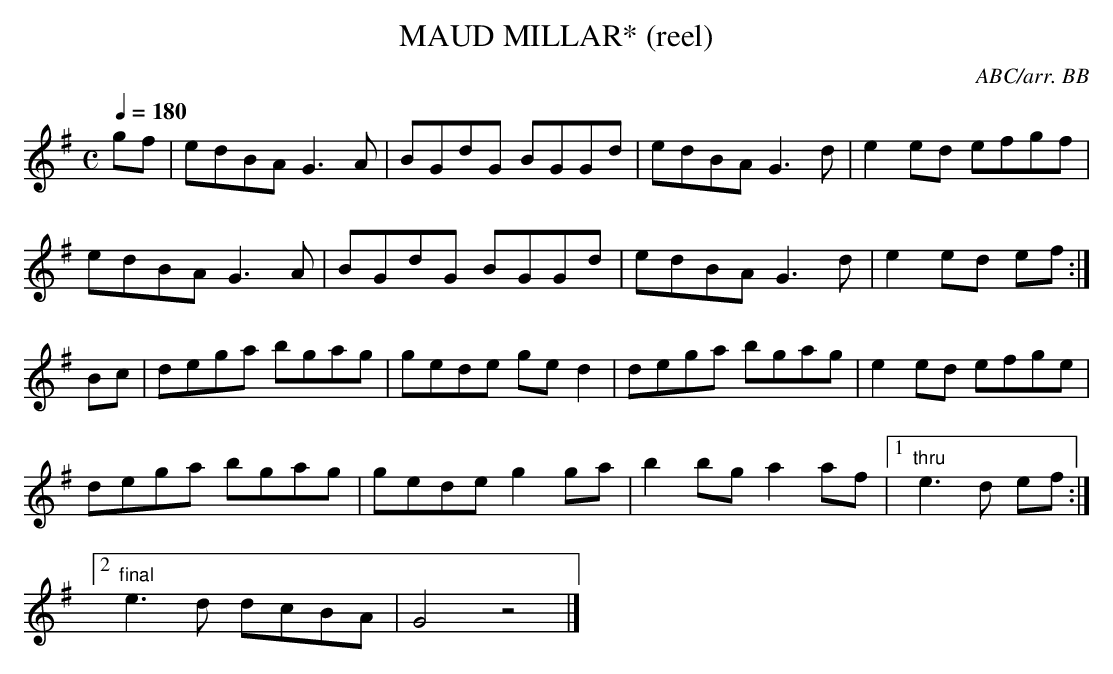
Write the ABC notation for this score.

X:1
T:MAUD MILLAR* (reel)
C:ABC/arr. BB
M:C
Q:1/4=180
K:G
gf|edBA G3A|BGdG BGGd|edBA G3d|e2ed efgf|
edBA G3A|BGdG BGGd|edBA G3d|e2ed ef:|
Bc|dega bgag|gede ged2|dega bgag|e2ed efge|
dega bgag|gede g2ga|b2bg a2af|1 "thru" e3d ef:|
[2 "final" e3d dcBA|G4z4|]
